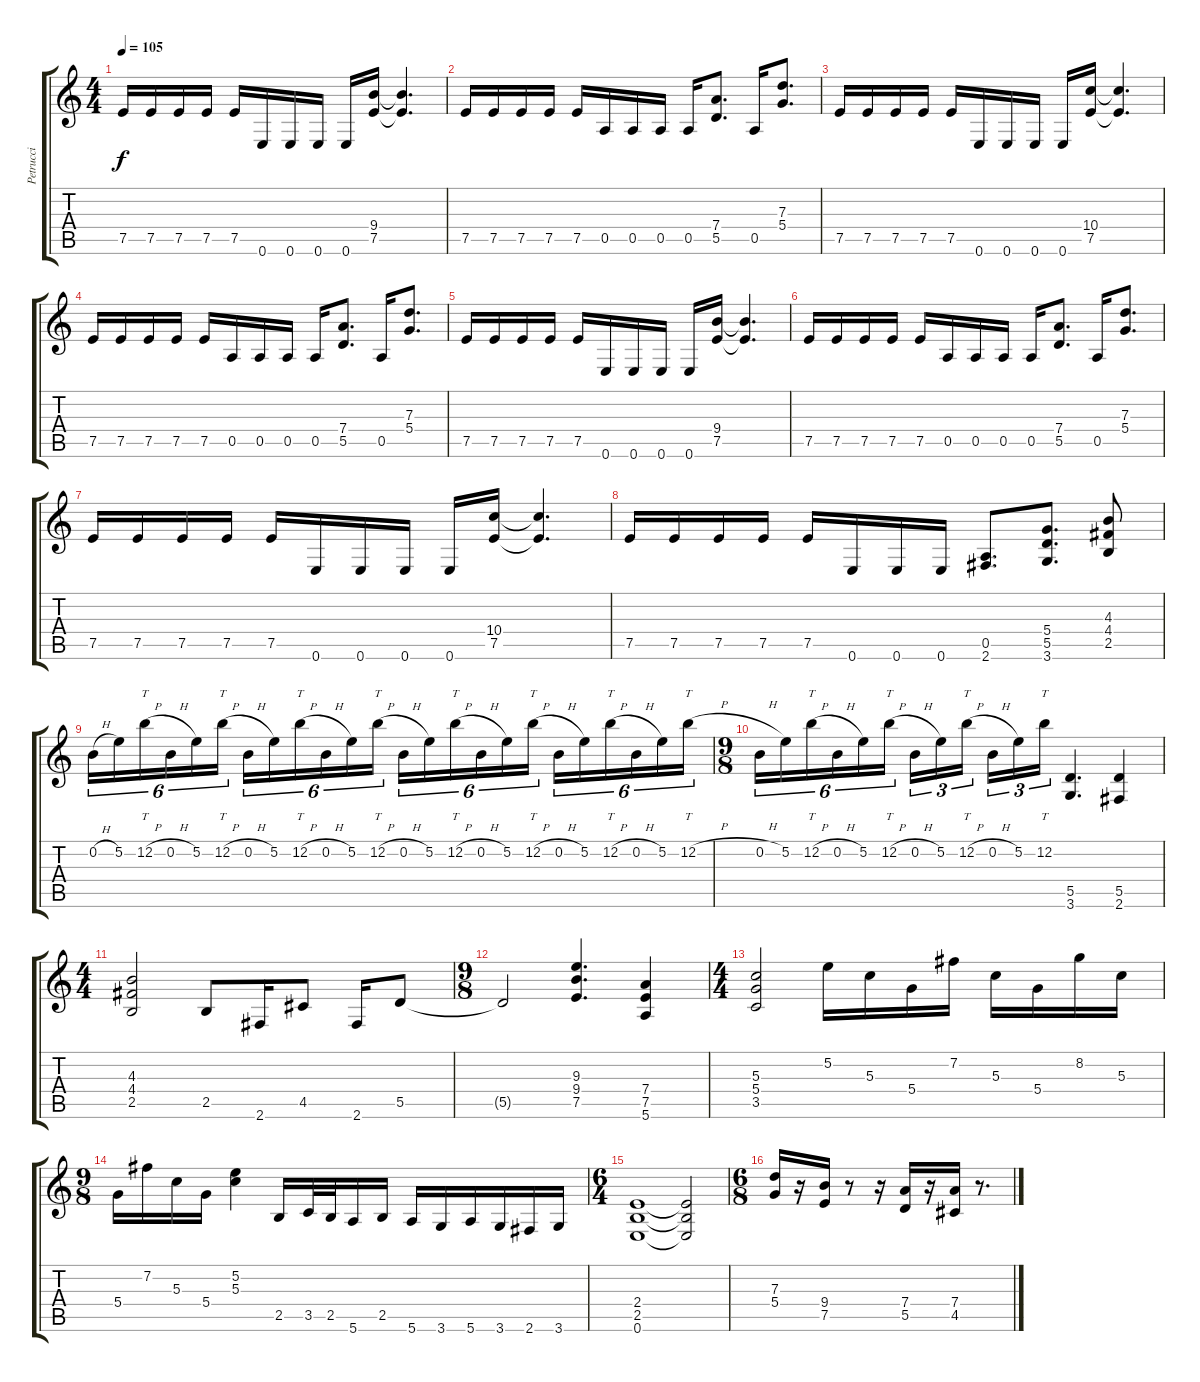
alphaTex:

\track ("Petrucci" "Petrucci") {instrument distortionguitar}
\staff {score tabs}
\tuning (E4 B3 G3 D3 A2 E2) {hide}
\ts (4 4)
\tempo 105
\clef g2
\ks c
7.5.16{dy f} 7.5.16 7.5.16 7.5.16 7.5.16 0.6.16 0.6.16 0.6.16 0.6.16 (9.4 7.5).16 (9.4{t} 7.5{t}).4{d} |
7.5.16 7.5.16 7.5.16 7.5.16 7.5.16 0.5.16 0.5.16 0.5.16 0.5.16 (7.4 5.5).8{d} 0.5.16 (7.3 5.4).8{d} |
7.5.16 7.5.16 7.5.16 7.5.16 7.5.16 0.6.16 0.6.16 0.6.16 0.6.16 (10.4 7.5).16 (10.4{t} 7.5{t}).4{d} |
7.5.16 7.5.16 7.5.16 7.5.16 7.5.16 0.5.16 0.5.16 0.5.16 0.5.16 (7.4 5.5).8{d} 0.5.16 (7.3 5.4).8{d} |
7.5.16 7.5.16 7.5.16 7.5.16 7.5.16 0.6.16 0.6.16 0.6.16 0.6.16 (9.4 7.5).16 (9.4{t} 7.5{t}).4{d} |
7.5.16 7.5.16 7.5.16 7.5.16 7.5.16 0.5.16 0.5.16 0.5.16 0.5.16 (7.4 5.5).8{d} 0.5.16 (7.3 5.4).8{d} |
7.5.16 7.5.16 7.5.16 7.5.16 7.5.16 0.6.16 0.6.16 0.6.16 0.6.16 (10.4 7.5).16 (10.4{t} 7.5{t}).4{d} |
7.5.16 7.5.16 7.5.16 7.5.16 7.5.16 0.6.16 0.6.16 0.6.16 (0.5 2.6).8{d} (5.4 5.5 3.6).8{d} (4.3 4.4 2.5).8 |
0.2{h}.16{tu (6 4)} 5.2.16{tu (6 4)} 12.2{h}.16{tt tu (6 4)} 0.2{h}.16{tu (6 4)} 5.2.16{tu (6 4)} 12.2{h}.16{tt tu (6 4)} 0.2{h}.16{tu (6 4)} 5.2.16{tu (6 4)} 12.2{h}.16{tt tu (6 4)} 0.2{h}.16{tu (6 4)} 5.2.16{tu (6 4)} 12.2{h}.16{tt tu (6 4)} 0.2{h}.16{tu (6 4)} 5.2.16{tu (6 4)} 12.2{h}.16{tt tu (6 4)} 0.2{h}.16{tu (6 4)} 5.2.16{tu (6 4)} 12.2{h}.16{tt tu (6 4)} 0.2{h}.16{tu (6 4)} 5.2.16{tu (6 4)} 12.2{h}.16{tt tu (6 4)} 0.2{h}.16{tu (6 4)} 5.2.16{tu (6 4)} 12.2{h}.16{tt tu (6 4)} |
\ts (9 8)
0.2{h}.16{tu (6 4)} 5.2.16{tu (6 4)} 12.2{h}.16{tt tu (6 4)} 0.2{h}.16{tu (6 4)} 5.2.16{tu (6 4)} 12.2{h}.16{tt tu (6 4) beam splitsecondary} 0.2{h}.16{tu (3 2)} 5.2.16{tu (3 2)} 12.2{h}.16{tt tu (3 2)} 0.2{h}.16{tu (3 2)} 5.2.16{tu (3 2)} 12.2.16{tt tu (3 2)} (5.5 3.6).4{d} (5.5 2.6).4 |
\ts (4 4)
(4.3 4.4 2.5).2 2.5.8 2.6.16 4.5.8 2.6.16 5.5.8 |
\ts (9 8)
5.5{t}.2 (9.3 9.4 7.5).4{d} (7.4 7.5 5.6).4 |
\ts (4 4)
(5.3 5.4 3.5).2 5.2.16 5.3.16 5.4.16 7.2.16 5.3.16 5.4.16 8.2.16 5.3.16 |
\ts (9 8)
5.4.16 7.2.16 5.3.16 5.4.16 (5.2 5.3).4 2.5.16 3.5.32 2.5.32 5.6.16 2.5.16 5.6.16 3.6.16 5.6.16 3.6.16 2.6.16 3.6.16 |
\ts (6 4)
(2.4 2.5 0.6).1 (2.4{t} 2.5{t} 0.6{t}).2 |
\ts (6 8)
(7.3 5.4).16 r.16 (9.4 7.5).16 r.8 r.16 (7.4 5.5).16 r.16 (7.4 4.5).16 r.8{d}
